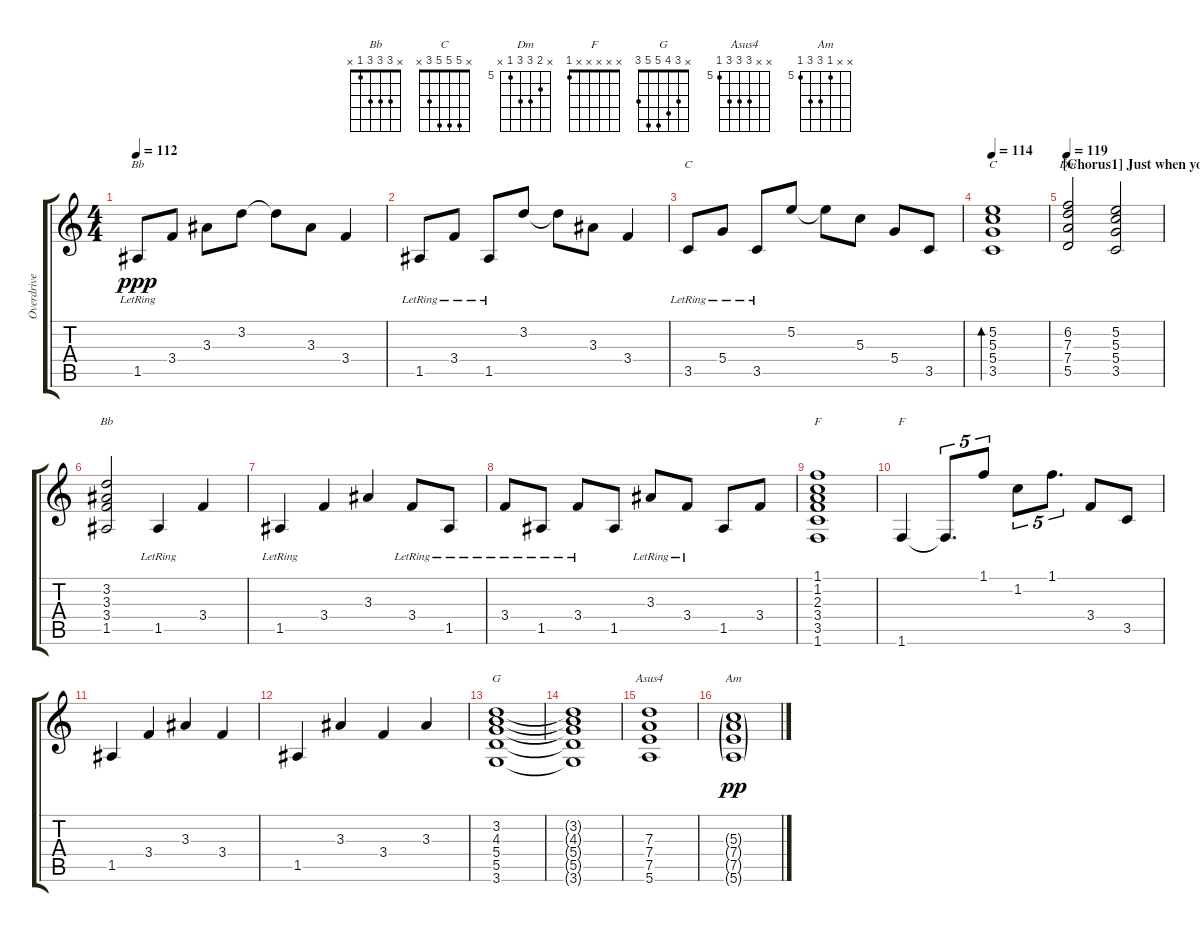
\track ("Overdrive Guitar-R channel" "Overdrive ") {instrument overdrivenguitar}
\staff {score tabs}
\tuning (E4 B3 G3 D3 A2 E2) {hide}
\chord ("Bb" x x x x 1 x)
\chord ("C" x x x x 3 x)
\chord ("C" x 5 5 5 3 x)
\chord ("Dm" x 6 7 7 5 x) {firstfret 5}
\chord ("Bb" x 3 3 3 1 x)
\chord ("F" 1 1 2 3 3 1)
\chord ("F" x x x x x 1)
\chord ("G" x 3 4 5 5 3)
\chord ("Asus4" x x 7 7 7 5) {firstfret 5}
\chord ("Am" x x 5 7 7 5) {firstfret 5}
\ts (4 4)
\tempo 112
\clef g2
\ks c
1.5{lr}.8{ch "Bb" dy ppp} 3.4.8 3.3.8 3.2.8 3.2{t}.8 3.3.8 3.4.4 |
1.5{lr}.8 3.4{lr}.8 1.5{lr}.8 3.2.8 3.2{t}.8 3.3.8 3.4.4 |
3.5{lr}.8{ch "C"} 5.4{lr}.8 3.5{lr}.8 5.2.8 5.2{t}.8 5.3.8 5.4.8 3.5.8 |
\tempo 114
(5.2 5.3 5.4 3.5).1{bd 120 ch "C"} |
\section ("" "[Chorus1] Just when you think you got it down")
\tempo 119
(6.2 7.3 7.4 5.5).2{ch "Dm"} (5.2 5.3 5.4 3.5).2 |
(3.2 3.3 3.4 1.5).2{ch "Bb"} 1.5{lr}.4 3.4.4 |
1.5{lr}.4 3.4.4 3.3.4 3.4{lr}.8 1.5{lr}.8 |
3.4{lr}.8 1.5{lr}.8 3.4{lr}.8 1.5.8 3.3{lr}.8 3.4{lr}.8 1.5.8 3.4.8 |
(1.1 1.2 2.3 3.4 3.5 1.6).1{ch "F"} |
1.6.4{ch "F"} 1.6{t}.8{d tu (5 4)} 1.1.8{tu (5 4)} 1.2.8{tu (5 4)} 1.1.8{d tu (5 4)} 3.4.8 3.5.8 |
1.5.4 3.4.4 3.3.4 3.4.4 |
1.5.4 3.3.4 3.4.4 3.3.4 |
(3.2 4.3 5.4 5.5 3.6).1{ch "G"} |
(3.2{t} 4.3{t} 5.4{t} 5.5{t} 3.6{t}).1 |
(7.3 7.4 7.5 5.6).1{ch "Asus4"} |
(5.3{g} 7.4{g} 7.5{g} 5.6{g}).1{ch "Am" dy pp}
